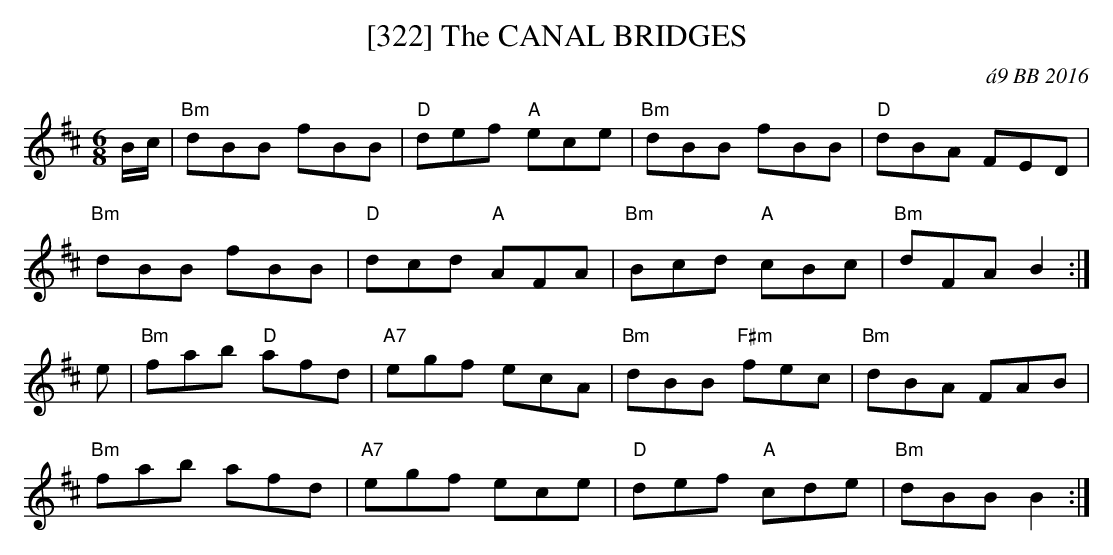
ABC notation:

X:1
T:[322] The CANAL BRIDGES
C:\'a9 BB 2016
L:1/8
M:6/8
K:Bm
B/c/|"Bm"dBB fBB|"D"def "A"ece|"Bm"dBB fBB|"D"dBA FED|
"Bm"dBB fBB|"D"dcd "A"AFA|"Bm"Bcd "A"cBc|"Bm"dFA B2:|
e|"Bm"fab "D"afd|"A7"egf ecA|"Bm"dBB "F#m"fec|"Bm"dBA FAB|
"Bm"fab afd|"A7"egf ece|"D"def "A"cde|"Bm"dBB B2:|
